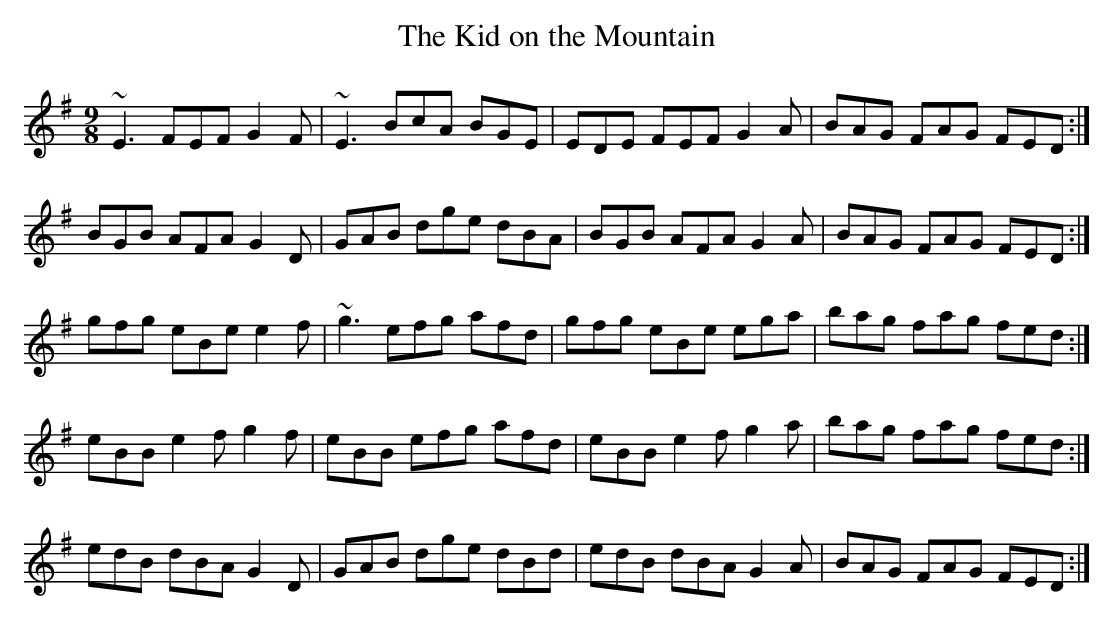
X:1
T:Kid on the Mountain, The
M:9/8
K:Em
~E3 FEF G2F|~E3 BcA BGE|EDE FEF G2A|BAG FAG FED:|
BGB AFA G2D|GAB dge dBA|BGB AFA G2A|BAG FAG FED:|
gfg eBe e2f|~g3 efg afd|gfg eBe ega|bag fag fed:|
eBB e2f g2f|eBB efg afd|eBB e2f g2a|bag fag fed:|
edB dBA G2D|GAB dge dBd|edB dBA G2A|BAG FAG FED:|
